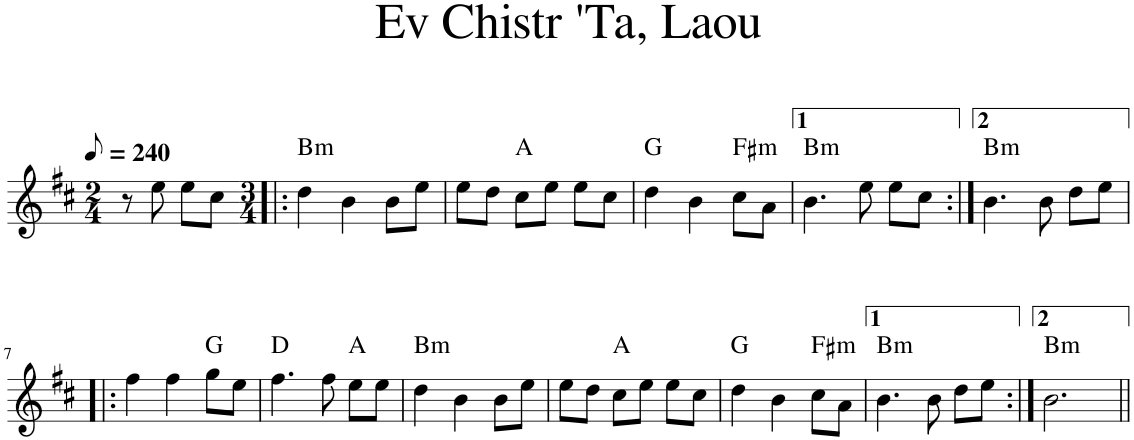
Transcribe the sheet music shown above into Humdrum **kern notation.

**kern	**harte
*part1	*part1
*staff1	*
*I"Piano	*
*I'Pno	*
*clefG2	*
*k[f#c#]	*
*b:	*
*M2/4	*
*MM120	*
=1	=1
8r	.
8ee\	.
8ee\L	.
8cc#\J	.
=2!|:	=2!|:
*M3/4	*
!	!LO:H:kt=m
4dd\	B:min
4b\	.
8b\L	.
8ee\J	.
=3	=3
8ee\L	.
8dd\J	.
8cc#\L	A:maj
8ee\J	.
8ee\L	.
8cc#\J	.
=4	=4
4dd\	G:maj
4b\	.
!	!LO:H:kt=m
8cc#\L	F#:min
8a\J	.
=5	=5
!	!LO:H:kt=m
4.b\	B:min
8ee\	.
8ee\L	.
8cc#\J	.
=6:|!	=6:|!
!	!LO:H:kt=m
4.b\	B:min
8b\	.
8dd\L	.
8ee\J	.
!!LO:LB:g=z
=7!|:	=7!|:
4ff#\	.
4ff#\	.
8gg\L	G:maj
8ee\J	.
=8	=8
4.ff#\	D:maj
8ff#\	.
8ee\L	A:maj
8ee\J	.
=9	=9
!	!LO:H:kt=m
4dd\	B:min
4b\	.
8b\L	.
8ee\J	.
=10	=10
8ee\L	.
8dd\J	.
8cc#\L	A:maj
8ee\J	.
8ee\L	.
8cc#\J	.
=11	=11
4dd\	G:maj
4b\	.
!	!LO:H:kt=m
8cc#\L	F#:min
8a\J	.
=12	=12
!	!LO:H:kt=m
4.b\	B:min
8b\	.
8dd\L	.
8ee\J	.
=13:|!	=13:|!
!	!LO:H:kt=m
2.b\	B:min
=||	=||
*-	*-
